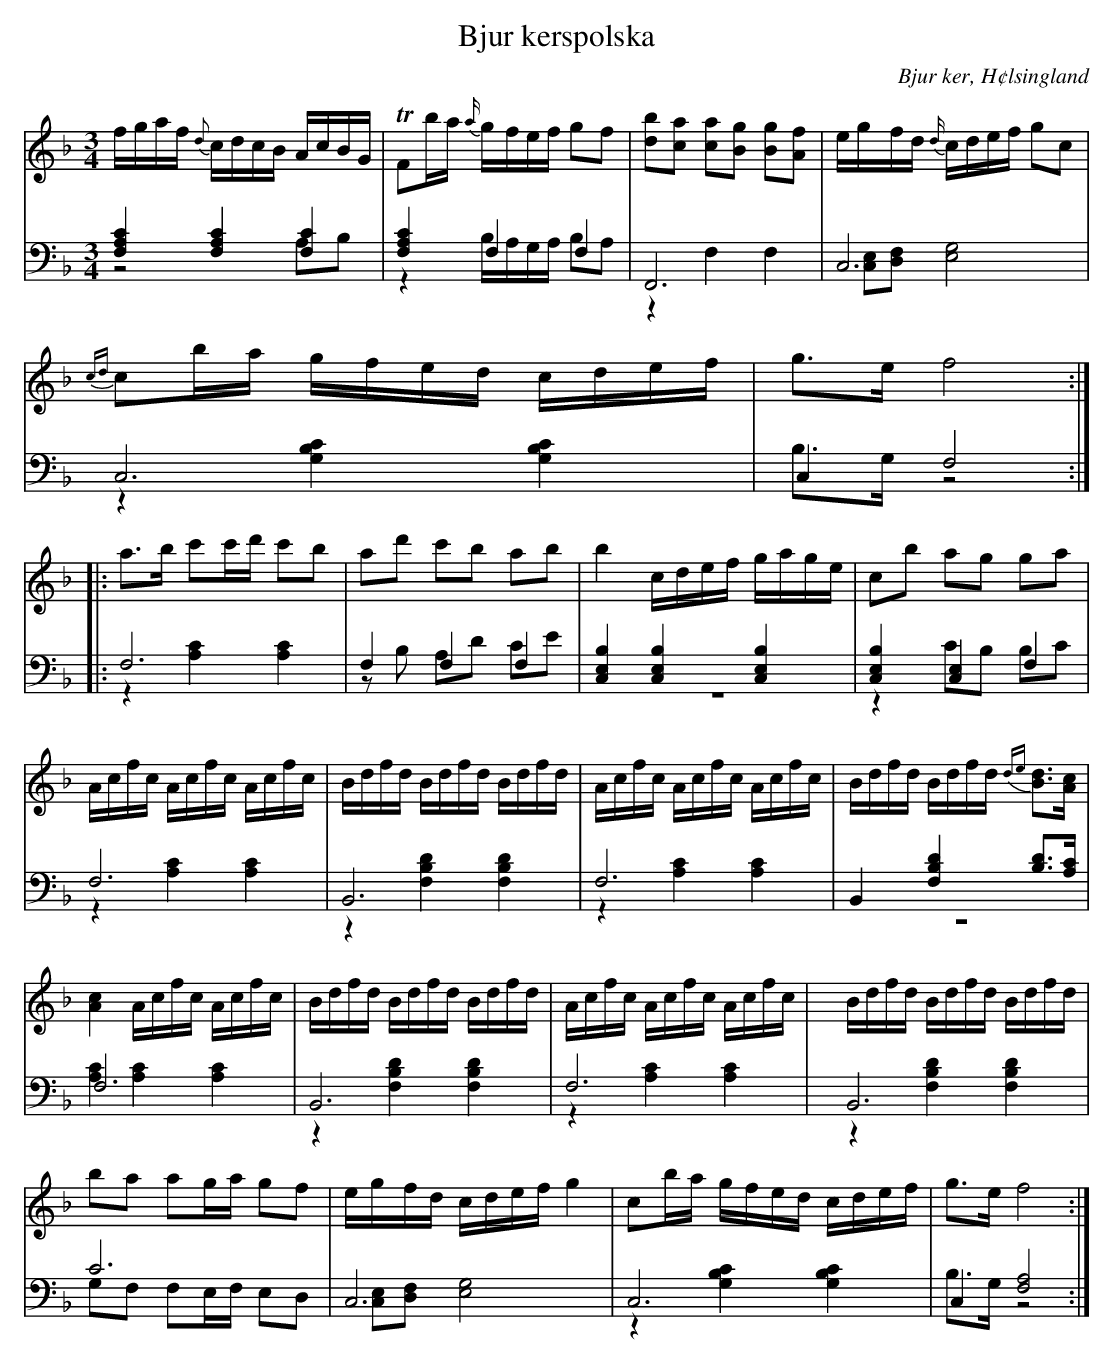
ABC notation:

X:1
T: Bjur kerspolska
O: Bjur ker, H¢lsingland
M: 3/4
L: 1/16
K: F
V:1
V:2
V:3 merge
V:1
fgaf {d}cdcB AcBG|TF2ba {a/}gfef g2f2|[d2b2][c2a2] [c2a2][B2g2] [B2g2][A2f2] |egfd {d/}cdef g2c2|
{cd}c2ba gfed cdef|g2>e2 f8:|
|:a2>b2 c'2c'd' c'2b2|a2d'2 c'2b2 a2b2|b4 cdef gage|c2b2 a2g2 g2a2|
Acfc Acfc Acfc|Bdfd Bdfd Bdfd|Acfc Acfc Acfc|Bdfd Bdfd {de}[B2d2]>[A2c2]|
[A4c4] Acfc Acfc|Bdfd Bdfd Bdfd|Acfc Acfc Acfc|Bdfd Bdfd Bdfd|
b2a2 a2ga g2f2|egfd cdef g4|c2ba gfed cdef|g2>e2 f8:|
V:2 clef=bass
[F,4A,4C4] [F,4A,4C4] [F,4C4]|[F,4A,4C4] F,4 F,4|F,,12|C,12|
C,12|C,4 F,8:|
|:F,12|F,4 F,4 F,4|[C,4E,4B,4] [C,4E,4B,4] [C,4E,4B,4]|[C,4E,4B,4] [C,4E,4] F,4|
F,12|B,,12|F,12|B,,4 [F,4B,4D4] [B,2D2]>[A,2C2]|
F,12|B,,12|F,12|B,,12|
C12|C,12|C,12|C,4 [F,8A,8]:|
V:3 clef=bass
z8 A,2B,2|z4 B,A,G,A, B,2A,2|z4 F,4 F,4|[C,2E,2][D,2F,2] [E,8G,8]|
z4 [G,4B,4C4] [G,4B,4C4]|B,2>G,2 z8:|
|:z4 [A,4C4] [A,4C4]|z2B,2 A,2D2 C2E2|z12|z4 C2B,2 B,2C2|
z4 [A,4C4] [A,4C4]|z4 [F,4B,4D4] [F,4B,4D4]|z4 [A,4C4] [A,4C4]|z12|
[A,4C4] [A,4C4] [A,4C4]|z4 [F,4B,4D4] [F,4B,4D4]|z4 [A,4C4] [A,4C4]|
|z4 [F,4B,4D4] [F,4B,4D4]|G,2F,2 F,2E,F, E,2D,2|[C,2E,2][D,2F,2] [E,8G,8]|z4 [G,4B,4C4] [G,4B,4C4]|B,2>G,2 z8:|
